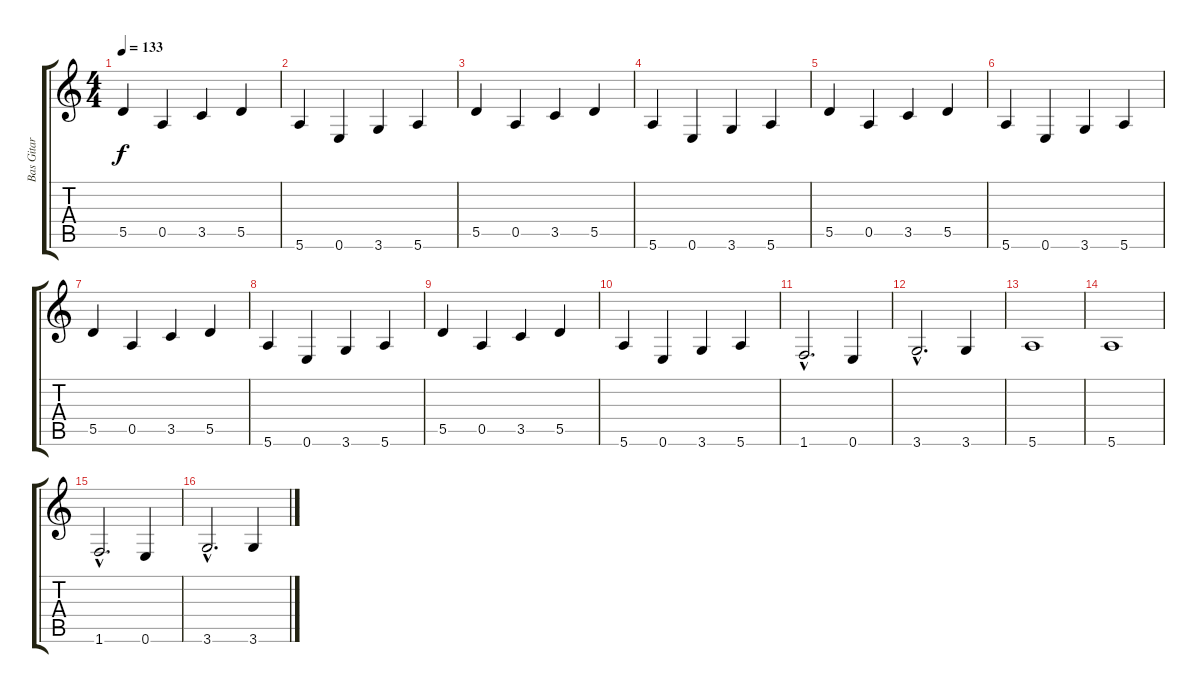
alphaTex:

\track ("Bas Gitar" "Bas Gitar") {instrument electricbassfinger}
\staff {score tabs}
\tuning (E4 B3 G3 D3 A2 E2) {hide}
\ts (4 4)
\tempo 133
\clef g2
\ks c
5.5.4{dy f} 0.5.4 3.5.4 5.5.4 |
5.6.4 0.6.4 3.6.4 5.6.4 |
5.5.4 0.5.4 3.5.4 5.5.4 |
5.6.4 0.6.4 3.6.4 5.6.4 |
5.5.4 0.5.4 3.5.4 5.5.4 |
5.6.4 0.6.4 3.6.4 5.6.4 |
5.5.4 0.5.4 3.5.4 5.5.4 |
5.6.4 0.6.4 3.6.4 5.6.4 |
5.5.4 0.5.4 3.5.4 5.5.4 |
5.6.4 0.6.4 3.6.4 5.6.4 |
1.6{hac}.2{d} 0.6.4 |
3.6{hac}.2{d} 3.6.4 |
5.6.1 |
5.6.1 |
1.6{hac}.2{d} 0.6.4 |
3.6{hac}.2{d} 3.6.4
